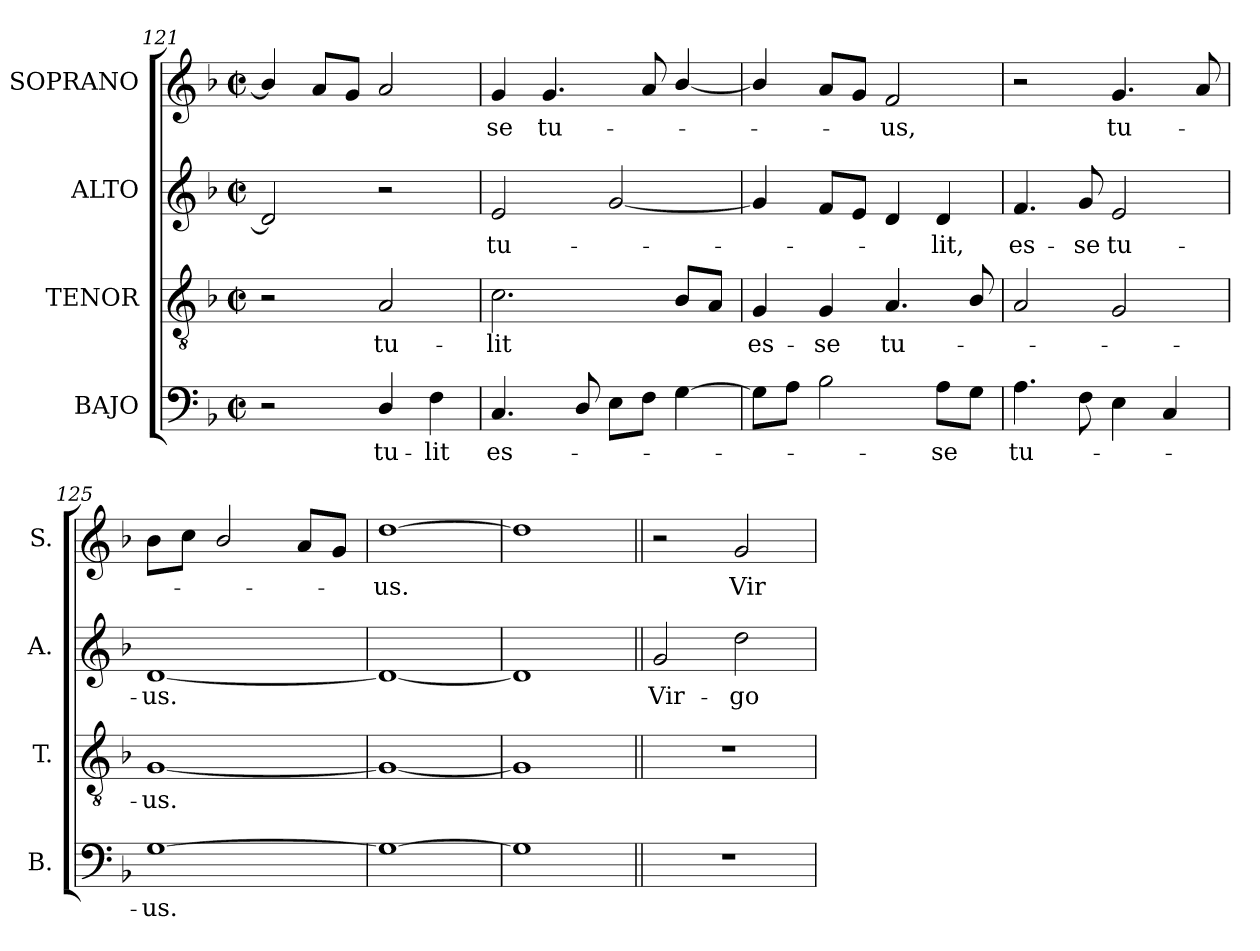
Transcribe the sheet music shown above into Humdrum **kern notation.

**kern	**text	**kern	**text	**kern	**text	**kern	**text
*part4	*part4	*part3	*part3	*part2	*part2	*part1	*part1
*staff4	*staff4	*staff3	*staff3	*staff2	*staff2	*staff1	*staff1
*I"BAJO	*	*I"TENOR	*	*I"ALTO	*	*I"SOPRANO	*
*I'B.	*	*I'T.	*	*I'A.	*	*I'S.	*
*clefF4	*	*clefGv2	*	*clefG2	*	*clefG2	*
*	*	*ITrd7c12	*	*	*	*	*
*k[b-]	*	*k[b-]	*	*k[b-]	*	*k[b-]	*
*F:	*	*F:	*	*F:	*	*F:	*
*M2/2	*	*M2/2	*	*M2/2	*	*M2/2	*
*met(c|)	*	*met(c|)	*	*met(c|)	*	*met(c|)	*
=121	=121	=121	=121	=121	=121	=121	=121
2r	.	2r	.	2di/]	.	4b-i/]	.
.	.	.	.	.	.	8ai/L	.
.	.	.	.	.	.	8gi/J	.
!	!LO:LY:b:color=#000000	!	!	!	!	!	!
!	!	!	!LO:LY:b:color=#000000	!	!	!	!
4Di/	tu-	2AAi/	tu-	2r	.	2ai/	.
!	!LO:LY:b:color=#000000	!	!	!	!	!	!
4Fi\	-lit	.	.	.	.	.	.
=122	=122	=122	=122	=122	=122	=122	=122
!	!LO:LY:b:color=#000000	!	!	!	!	!	!
!	!	!	!LO:LY:b:color=#000000	!	!	!	!
!	!	!	!	!	!LO:LY:b:color=#000000	!	!
!	!	!	!	!	!	!	!LO:LY:b:color=#000000
4.Ci/	es-	2.Ci\	-lit	2ei/	tu-	4gi/	-se
!	!	!	!	!	!	!	!LO:LY:b:color=#000000
.	.	.	.	.	.	4.gi/	tu-
8Di/	.	.	.	.	.	.	.
8Ei\L	.	.	.	[2gi/	.	.	.
8Fi\J	.	.	.	.	.	8ai/	.
[4Gi\	.	8BB-i/L	.	.	.	[4b-i/	.
.	.	8AAi/J	.	.	.	.	.
!!LO:LB:g=z
=123	=123	=123	=123	=123	=123	=123	=123
!	!	!	!LO:LY:b:color=#000000	!	!	!	!
8Gi\L]	.	4GGi/	es-	4gi/]	.	4b-i/]	.
8Ai\J	.	.	.	.	.	.	.
!	!	!	!LO:LY:b:color=#000000	!	!	!	!
2B-i\	.	4GGi/	-se	8fi/L	.	8ai/L	.
.	.	.	.	8ei/J	.	8gi/J	.
!	!	!	!LO:LY:b:color=#000000	!	!	!	!
!	!	!	!	!	!	!	!LO:LY:b:color=#000000
.	.	4.AAi/	tu-	4di/	.	2fi/	-us,
!	!LO:LY:b:color=#000000	!	!	!	!	!	!
!	!	!	!	!	!LO:LY:b:color=#000000	!	!
8Ai\L	-se	.	.	4di/	-lit,	.	.
8Gi\J	.	8BB-i/	.	.	.	.	.
=124	=124	=124	=124	=124	=124	=124	=124
!	!LO:LY:b:color=#000000	!	!	!	!	!	!
!	!	!	!	!	!LO:LY:b:color=#000000	!	!
4.Ai\	tu-	2AAi/	.	4.fi/	es-	2r	.
!	!	!	!	!	!LO:LY:b:color=#000000	!	!
8Fi\	.	.	.	8gi/	-se	.	.
!	!	!	!	!	!LO:LY:b:color=#000000	!	!
!	!	!	!	!	!	!	!LO:LY:b:color=#000000
4Ei\	.	2GGi/	.	2ei/	tu-	4.gi/	tu-
4Ci/	.	.	.	.	.	.	.
.	.	.	.	.	.	8ai/	.
=125	=125	=125	=125	=125	=125	=125	=125
!	!LO:LY:b:color=#000000	!	!	!	!	!	!
!	!	!	!LO:LY:b:color=#000000	!	!	!	!
!	!	!	!	!	!LO:LY:b:color=#000000	!	!
[1Gi	-us.	[1GGi	-us.	[1di	-us.	8b-i\L	.
.	.	.	.	.	.	8cci\J	.
.	.	.	.	.	.	2b-i/	.
.	.	.	.	.	.	8ai/L	.
.	.	.	.	.	.	8gi/J	.
=126	=126	=126	=126	=126	=126	=126	=126
!	!	!	!	!	!	!	!LO:LY:b:color=#000000
1Gi_	.	1GGi_	.	1di_	.	[1ddi	-us.
=127	=127	=127	=127	=127	=127	=127	=127
1Gi]	.	1GGi]	.	1di]	.	1ddi]	.
!!LO:LB:g=z
=128||	=128||	=128||	=128||	=128||	=128||	=128||	=128||
!	!	!	!	!	!LO:LY:b:color=#000000	!	!
1r	.	1r	.	2gi/	Vir-	2r	.
!	!	!	!	!	!LO:LY:b:color=#000000	!	!
!	!	!	!	!	!	!	!LO:LY:b:color=#000000
.	.	.	.	2ddi\	-go	2gi/	Vir-
=	=	=	=	=	=	=	=
*-	*-	*-	*-	*-	*-	*-	*-
